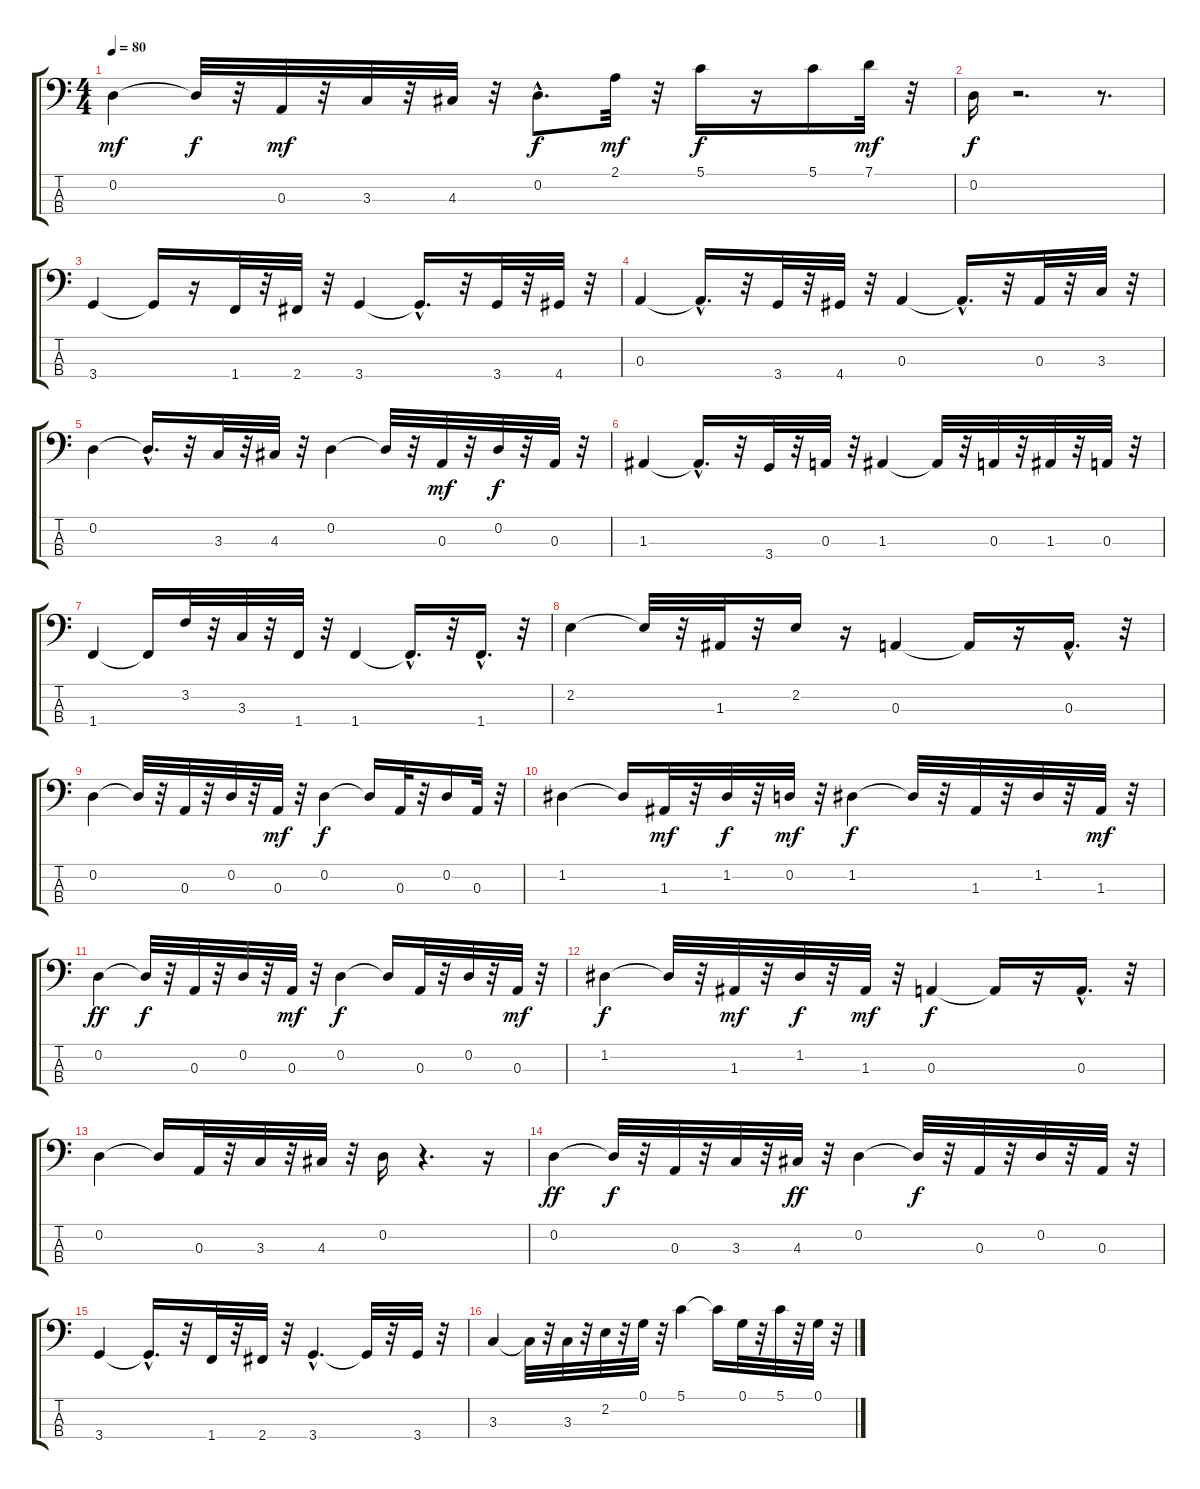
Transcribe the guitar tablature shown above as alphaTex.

\track "" {instrument electricbassfinger}
\staff {score tabs}
\tuning (G2 D2 A1 E1) {hide}
\ts (4 4)
\tempo 80
\clef f4
\ks c
0.2.4{dy mf} 0.2{t}.32{dy f} r.32 0.3.32{dy mf} r.32 3.3.32 r.32 4.3.32 r.32 0.2{hac}.8{d dy f} 2.1.32{dy mf} r.32 5.1.16{dy f} r.16 5.1.16 7.1.32{dy mf} r.32 |
0.2.16{dy f} r.2{d} r.8{d} |
3.4.4 3.4{t}.16 r.16 1.4.32 r.32 2.4.32 r.32 3.4.4 3.4{hac t}.16{d} r.32 3.4.32 r.32 4.4.32 r.32 |
0.3.4 0.3{hac t}.16{d} r.32 3.4.32 r.32 4.4.32 r.32 0.3.4 0.3{hac t}.16{d} r.32 0.3.32 r.32 3.3.32 r.32 |
0.2.4 0.2{hac t}.16{d} r.32 3.3.32 r.32 4.3.32 r.32 0.2.4 0.2{t}.32 r.32 0.3.32{dy mf} r.32 0.2.32{dy f} r.32 0.3.32 r.32 |
1.3.4 1.3{hac t}.16{d} r.32 3.4.32 r.32 0.3.32 r.32 1.3.4 1.3{t}.32 r.32 0.3.32 r.32 1.3.32 r.32 0.3.32 r.32 |
1.4.4 1.4{t}.16 3.2.32 r.32 3.3.32 r.32 1.4.32 r.32 1.4.4 1.4{hac t}.16{d} r.32 1.4{hac}.16{d} r.32 |
2.2.4 2.2{t}.32 r.32 1.3.32 r.32 2.2.16 r.16 0.3.4 0.3{t}.16 r.16 0.3{hac}.16{d} r.32 |
0.2.4 0.2{t}.32 r.32 0.3.32 r.32 0.2.32 r.32 0.3.32{dy mf} r.32 0.2.4{dy f} 0.2{t}.16 0.3.32 r.32 0.2.16 0.3.32 r.32 |
1.2.4 1.2{t}.16 1.3.32{dy mf} r.32 1.2.32{dy f} r.32 0.2.32{dy mf} r.32 1.2.4{dy f} 1.2{t}.32 r.32 1.3.32 r.32 1.2.32 r.32 1.3.32{dy mf} r.32 |
0.2.4{dy ff} 0.2{t}.32{dy f} r.32 0.3.32 r.32 0.2.32 r.32 0.3.32{dy mf} r.32 0.2.4{dy f} 0.2{t}.16 0.3.32 r.32 0.2.32 r.32 0.3.32{dy mf} r.32 |
1.2.4{dy f} 1.2{t}.32 r.32 1.3.32{dy mf} r.32 1.2.32{dy f} r.32 1.3.32{dy mf} r.32 0.3.4{dy f} 0.3{t}.16 r.16 0.3{hac}.16{d} r.32 |
0.2.4 0.2{t}.16 0.3.32 r.32 3.3.32 r.32 4.3.32 r.32 0.2.16 r.4{d} r.16 |
0.2.4{dy ff} 0.2{t}.32{dy f} r.32 0.3.32 r.32 3.3.32 r.32 4.3.32{dy ff} r.32 0.2.4 0.2{t}.32{dy f} r.32 0.3.32 r.32 0.2.32 r.32 0.3.32 r.32 |
3.4.4 3.4{hac t}.16{d} r.32 1.4.32 r.32 2.4.32 r.32 3.4{hac}.4{d} 3.4{t}.32 r.32 3.4.32 r.32 |
3.3.4 3.3{t}.32 r.32 3.3.32 r.32 2.2.32 r.32 0.1.32 r.32 5.1.4 5.1{t}.16 0.1.32 r.32 5.1.32 r.32 0.1.32 r.32
